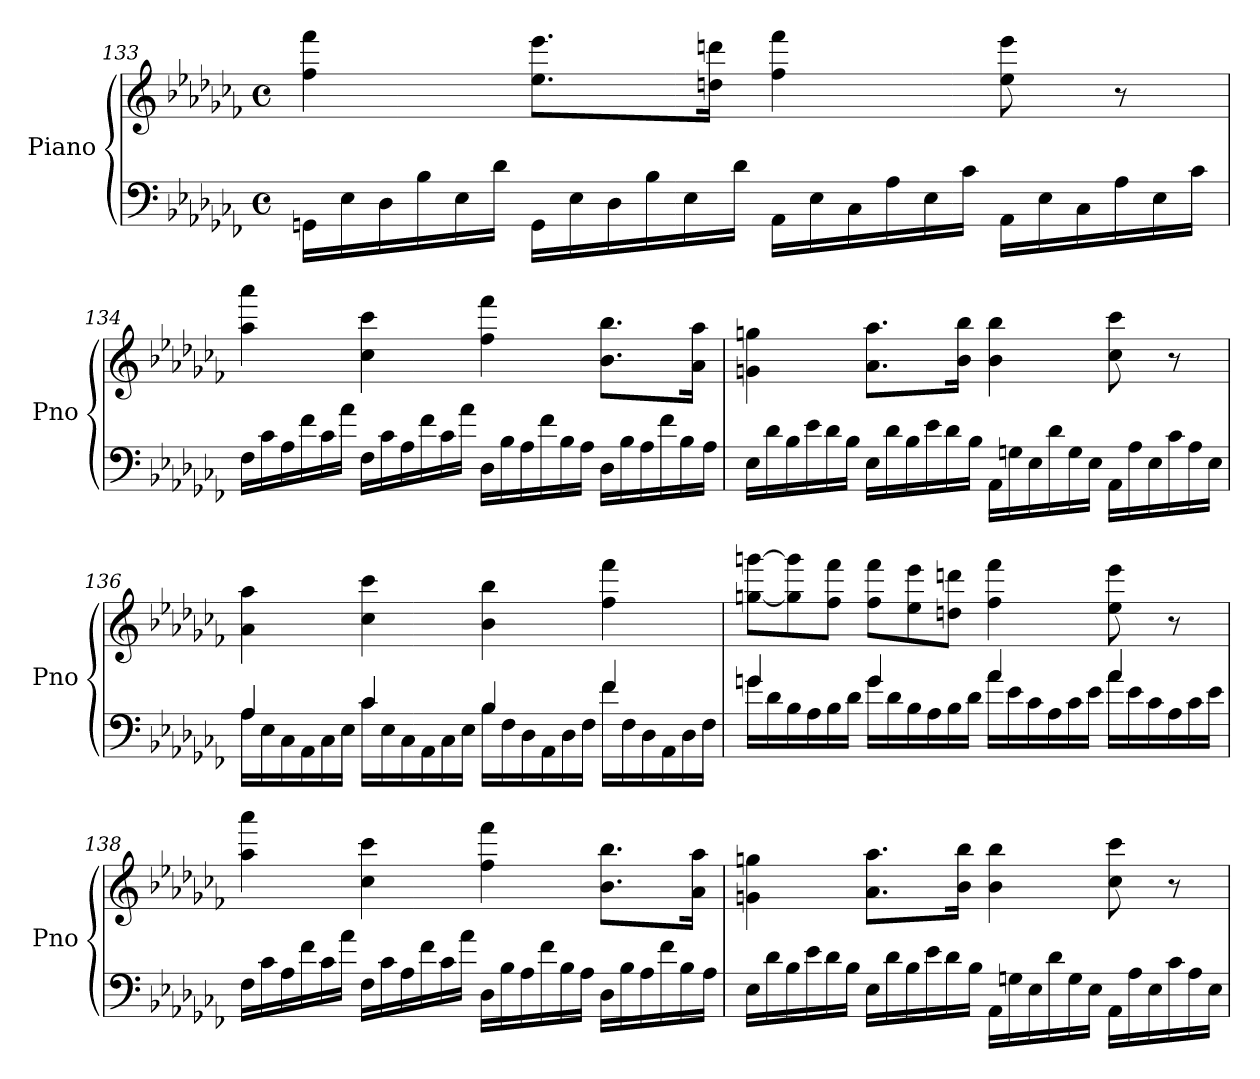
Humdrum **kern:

**kern	**kern
*part1	*part1
*staff2	*staff1
*I"Piano	*
*I'Pno	*
*clefF4	*clefG2
*k[b-e-a-d-g-c-f-]	*k[b-e-a-d-g-c-f-]
*M4/4	*M4/4
*met(c)	*met(c)
*Xtuplet	*
=133	=133
24GGn\LL	4ff-\ 4fff-\
24E-\	.
24D-\	.
24B-\	.
24E-\	.
24d-\JJ	.
24GG\LL	8.ee-\ 8.eee-\L
24E-\	.
24D-\	.
24B-\	.
24E-\	.
.	16ddn\ 16dddn\Jk
24d-\JJ	.
24AA-\LL	4ff-\ 4fff-\
24E-\	.
24C-\	.
24A-\	.
24E-\	.
24c-\JJ	.
24AA-\LL	8ee-\ 8eee-\
24E-\	.
24C-\	.
24A-\	8r
24E-\	.
24c-\JJ	.
!!LO:LB:g=z
=134	=134
24F-\LL	4aa-\ 4aaa-\
24c-\	.
24A-\	.
24f-\	.
24c-\	.
24a-\JJ	.
24F-\LL	4cc-\ 4ccc-\
24c-\	.
24A-\	.
24f-\	.
24c-\	.
24a-\JJ	.
24D-\LL	4ff-\ 4fff-\
24B-\	.
24A-\	.
24f-\	.
24B-\	.
24A-\JJ	.
24D-\LL	8.b-\ 8.bb-\L
24B-\	.
24A-\	.
24f-\	.
24B-\	.
.	16a-\ 16aa-\Jk
24A-\JJ	.
=135	=135
24E-\LL	4gn\ 4ggn\
24d-\	.
24B-\	.
24e-\	.
24d-\	.
24B-\JJ	.
24E-\LL	8.a-\ 8.aa-\L
24d-\	.
24B-\	.
24e-\	.
24d-\	.
.	16b-\ 16bb-\Jk
24B-\JJ	.
24AA-\LL	4b-\ 4bb-\
24Gn\	.
24E-\	.
24d-\	.
24G\	.
24E-\JJ	.
24AA-\LL	8cc-\ 8ccc-\
24A-\	.
24E-\	.
24c-\	8r
24A-\	.
24E-\JJ	.
!!LO:LB:g=z
=136	=136
*^	*
4A-/	24A-\LL	4a-\ 4aa-\
.	24E-\	.
.	24C-\	.
.	24AA-\	.
.	24C-\	.
.	24E-\JJ	.
4c-/	24c-\LL	4cc-\ 4ccc-\
.	24E-\	.
.	24C-\	.
.	24AA-\	.
.	24C-\	.
.	24E-\JJ	.
4B-/	24B-\LL	4b-\ 4bb-\
.	24F-\	.
.	24D-\	.
.	24AA-\	.
.	24D-\	.
.	24F-\JJ	.
4f-/	24f-\LL	4ff-\ 4fff-\
.	24F-\	.
.	24D-\	.
.	24AA-\	.
.	24D-\	.
.	24F-\JJ	.
=137	=137	=137
*	*	*Xtuplet
4gn/	24g\LL	[12ggn\ [12gggn\L
.	24d-\	.
.	24B-\	12gg\] 12ggg\]
.	24A-\	.
.	24B-\	12ff-\ 12fff-\J
.	24d-\JJ	.
4g/	24g\LL	12ff-\ 12fff-\L
.	24d-\	.
.	24B-\	12ee-\ 12eee-\
.	24A-\	.
.	24B-\	12ddn\ 12dddn\J
.	24d-\JJ	.
4a-/	24a-\LL	4ff-\ 4fff-\
.	24e-\	.
.	24c-\	.
.	24A-\	.
.	24c-\	.
.	24e-\JJ	.
4a-/	24a-\LL	8ee-\ 8eee-\
.	24e-\	.
.	24c-\	.
.	24A-\	8r
.	24c-\	.
.	24e-\JJ	.
*v	*v	*
!!LO:LB:g=z
=138	=138
24F-\LL	4aa-\ 4aaa-\
24c-\	.
24A-\	.
24f-\	.
24c-\	.
24a-\JJ	.
24F-\LL	4cc-\ 4ccc-\
24c-\	.
24A-\	.
24f-\	.
24c-\	.
24a-\JJ	.
24D-\LL	4ff-\ 4fff-\
24B-\	.
24A-\	.
24f-\	.
24B-\	.
24A-\JJ	.
24D-\LL	8.b-\ 8.bb-\L
24B-\	.
24A-\	.
24f-\	.
24B-\	.
.	16a-\ 16aa-\Jk
24A-\JJ	.
=139	=139
24E-\LL	4gn\ 4ggn\
24d-\	.
24B-\	.
24e-\	.
24d-\	.
24B-\JJ	.
24E-\LL	8.a-\ 8.aa-\L
24d-\	.
24B-\	.
24e-\	.
24d-\	.
.	16b-\ 16bb-\Jk
24B-\JJ	.
24AA-\LL	4b-\ 4bb-\
24Gn\	.
24E-\	.
24d-\	.
24G\	.
24E-\JJ	.
24AA-\LL	8cc-\ 8ccc-\
24A-\	.
24E-\	.
24c-\	8r
24A-\	.
24E-\JJ	.
=	=
*-	*-
